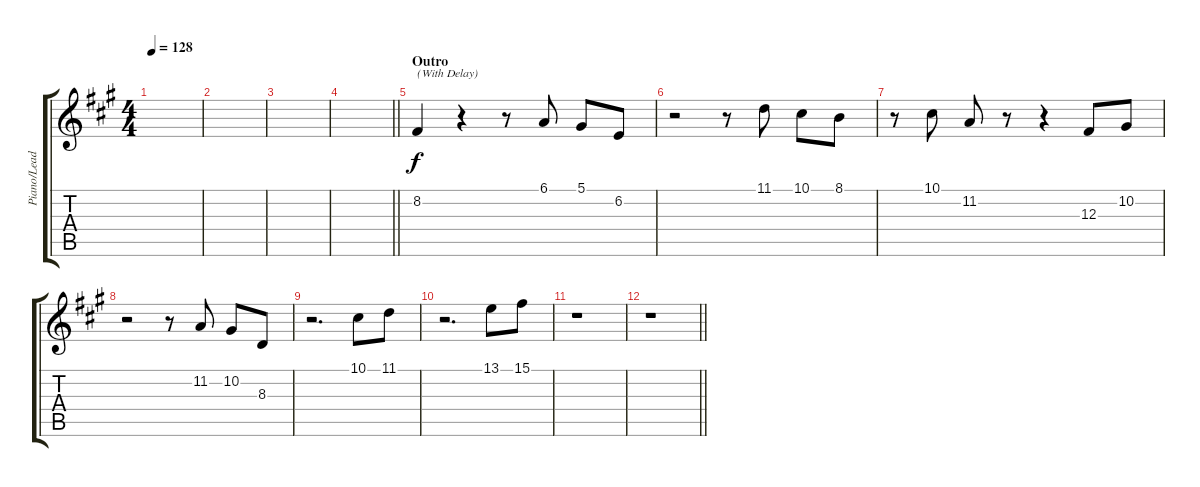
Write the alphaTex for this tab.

\track ("Piano/Lead" "Piano/Lead") {instrument electricpiano1}
\staff {score tabs}
\tuning (Eb4 Bb3 Gb3 Db3 Ab2 Db2) {hide}
\ts (4 4)
\tempo 128
\clef g2
\ks f#minor
|
|
|
\barLineRight lightlight
|
\section ("" "Outro")
8.2.4{txt "(With Delay)"} r.4 r.8 6.1.8 5.1.8 6.2.8 |
r.2 r.8 11.1.8 10.1.8 8.1.8 |
r.8 10.1.8 11.2.8 r.8 r.4 12.3.8 10.2.8 |
r.2 r.8 11.2.8 10.2.8 8.3.8 |
r.2{d} 10.1.8 11.1.8 |
r.2{d} 13.1.8 15.1.8 |
r.1 |
\barLineRight lightlight
r.1
